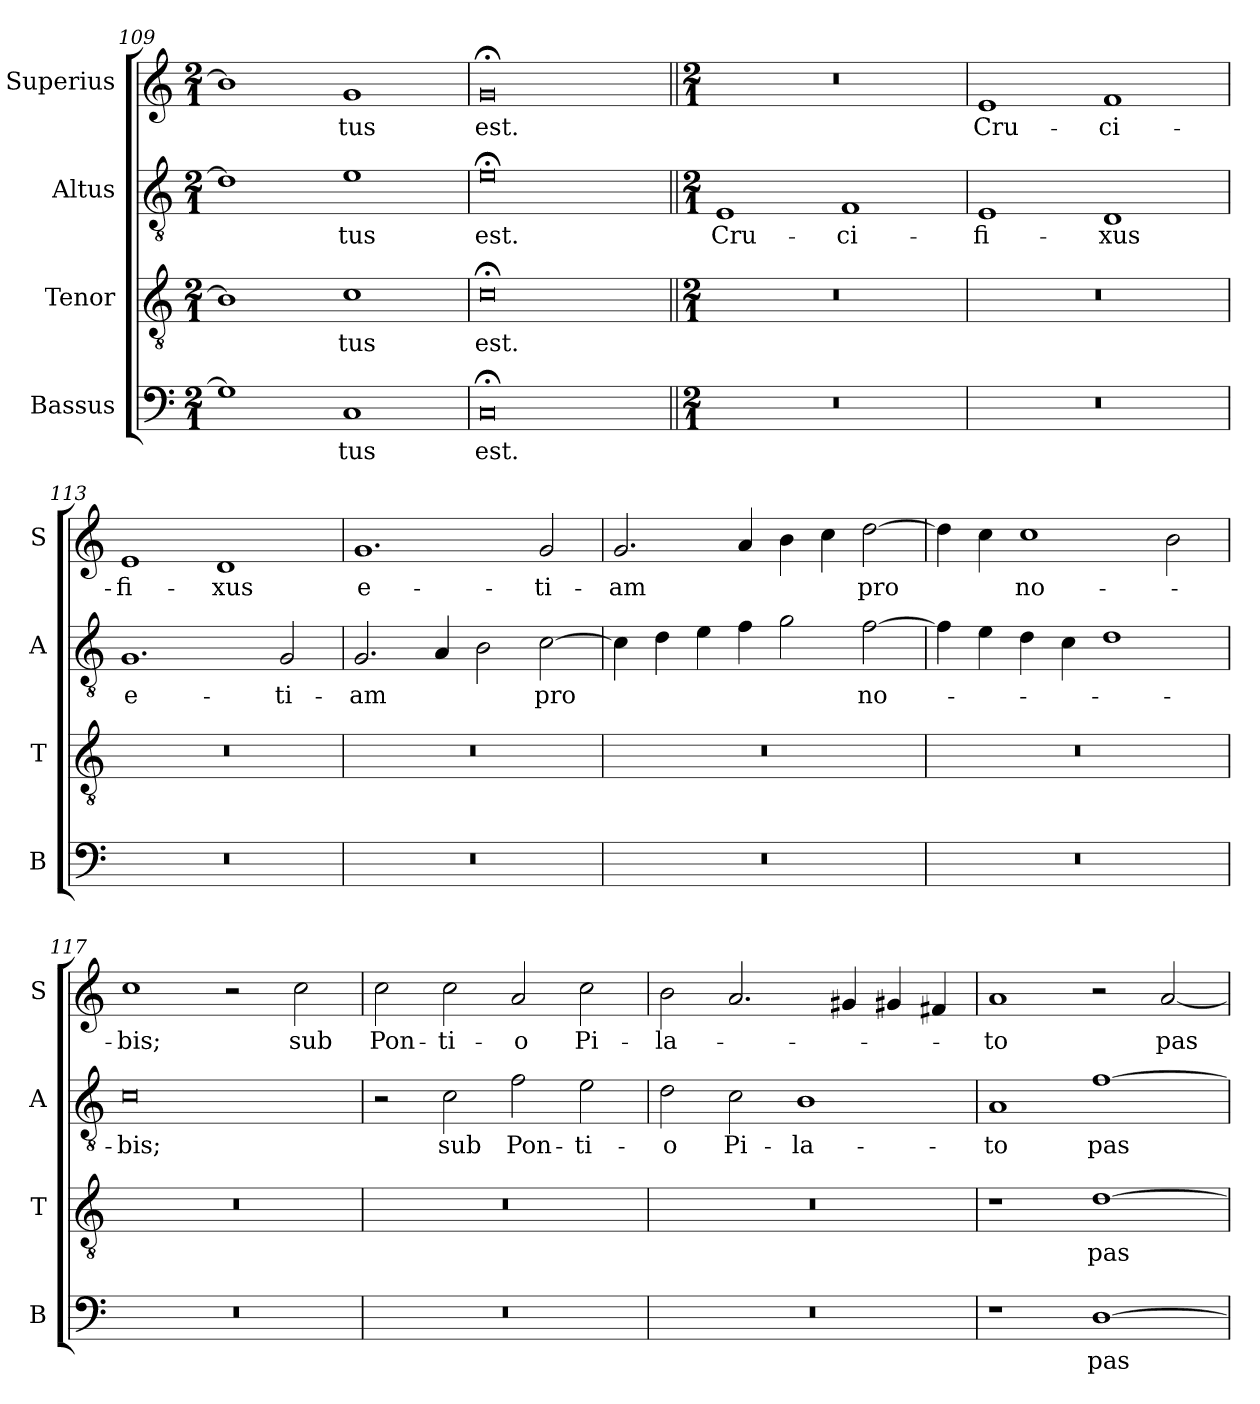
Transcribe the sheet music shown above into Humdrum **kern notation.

**kern	**text	**kern	**text	**kern	**text	**kern	**text
*part4	*part4	*part3	*part3	*part2	*part2	*part1	*part1
*staff4	*staff4	*staff3	*staff3	*staff2	*staff2	*staff1	*staff1
*I"Bassus	*	*I"Tenor	*	*I"Altus	*	*I"Superius	*
*I'B	*	*I'T	*	*I'A	*	*I'S	*
*clefF4	*	*clefGv2	*	*clefGv2	*	*clefG2	*
*k[]	*	*k[]	*	*k[]	*	*k[]	*
*M2/1	*	*M2/1	*	*M2/1	*	*M2/1	*
=109	=109	=109	=109	=109	=109	=109	=109
1G]	.	1B]	.	1d]	.	1b]	.
1C	-tus	1c	-tus	1e	-tus	1g	-tus
=110	=110	=110	=110	=110	=110	=110	=110
0C;<	est.	0c;<	est.	0e;<	est.	0g;<	est.
!!LO:LB:g=z
=111||	=111||	=111||	=111||	=111||	=111||	=111||	=111||
*M2/1	*	*M2/1	*	*M2/1	*	*M2/1	*
0r	.	0r	.	1E	Cru-	0r	.
.	.	.	.	1F	-ci-	.	.
=112	=112	=112	=112	=112	=112	=112	=112
0r	.	0r	.	1E	-fi-	1e	Cru-
.	.	.	.	1D	-xus	1f	-ci-
=113	=113	=113	=113	=113	=113	=113	=113
0r	.	0r	.	1.G	e-	1e	-fi-
.	.	.	.	.	.	1d	-xus
.	.	.	.	2G/	-ti-	.	.
=114	=114	=114	=114	=114	=114	=114	=114
0r	.	0r	.	2.G/	-am	1.g	e-
.	.	.	.	4A/	.	.	.
.	.	.	.	2B\	.	.	.
.	.	.	.	[2c\	pro	2g/	-ti-
=115	=115	=115	=115	=115	=115	=115	=115
0r	.	0r	.	4c\]	.	2.g/	-am
.	.	.	.	4d\	.	.	.
.	.	.	.	4e\	.	.	.
.	.	.	.	4f\	.	4a/	.
.	.	.	.	2g\	.	4b\	.
.	.	.	.	.	.	4cc\	.
.	.	.	.	[2f\	no-	[2dd\	pro
=116	=116	=116	=116	=116	=116	=116	=116
0r	.	0r	.	4f\]	.	4dd\]	.
.	.	.	.	4e\	.	4cc\	.
.	.	.	.	4d\	.	1cc	no-
.	.	.	.	4c\	.	.	.
.	.	.	.	1d	.	.	.
.	.	.	.	.	.	2b\	.
=117	=117	=117	=117	=117	=117	=117	=117
0r	.	0r	.	0c	-bis;	1cc	-bis;
.	.	.	.	.	.	2r	.
.	.	.	.	.	.	2cc\	sub
=118	=118	=118	=118	=118	=118	=118	=118
0r	.	0r	.	2r	.	2cc\	Pon-
.	.	.	.	2c\	sub	2cc\	-ti-
.	.	.	.	2f\	Pon-	2a/	-o
.	.	.	.	2e\	-ti-	2cc\	Pi-
=119	=119	=119	=119	=119	=119	=119	=119
0r	.	0r	.	2d\	-o	2b\	-la-
.	.	.	.	2c\	Pi-	2.a/	.
.	.	.	.	1B	-la-	.	.
.	.	.	.	.	.	4g#X/	.
.	.	.	.	.	.	4g#X/	.
.	.	.	.	.	.	4f#X/	.
=120	=120	=120	=120	=120	=120	=120	=120
1r	.	1r	.	1A	to	1a	to
[1D	pas-	[1d	pas-	[1f	pas-	2r	.
.	.	.	.	.	.	[2a/	pas-
=	=	=	=	=	=	=	=
*-	*-	*-	*-	*-	*-	*-	*-
